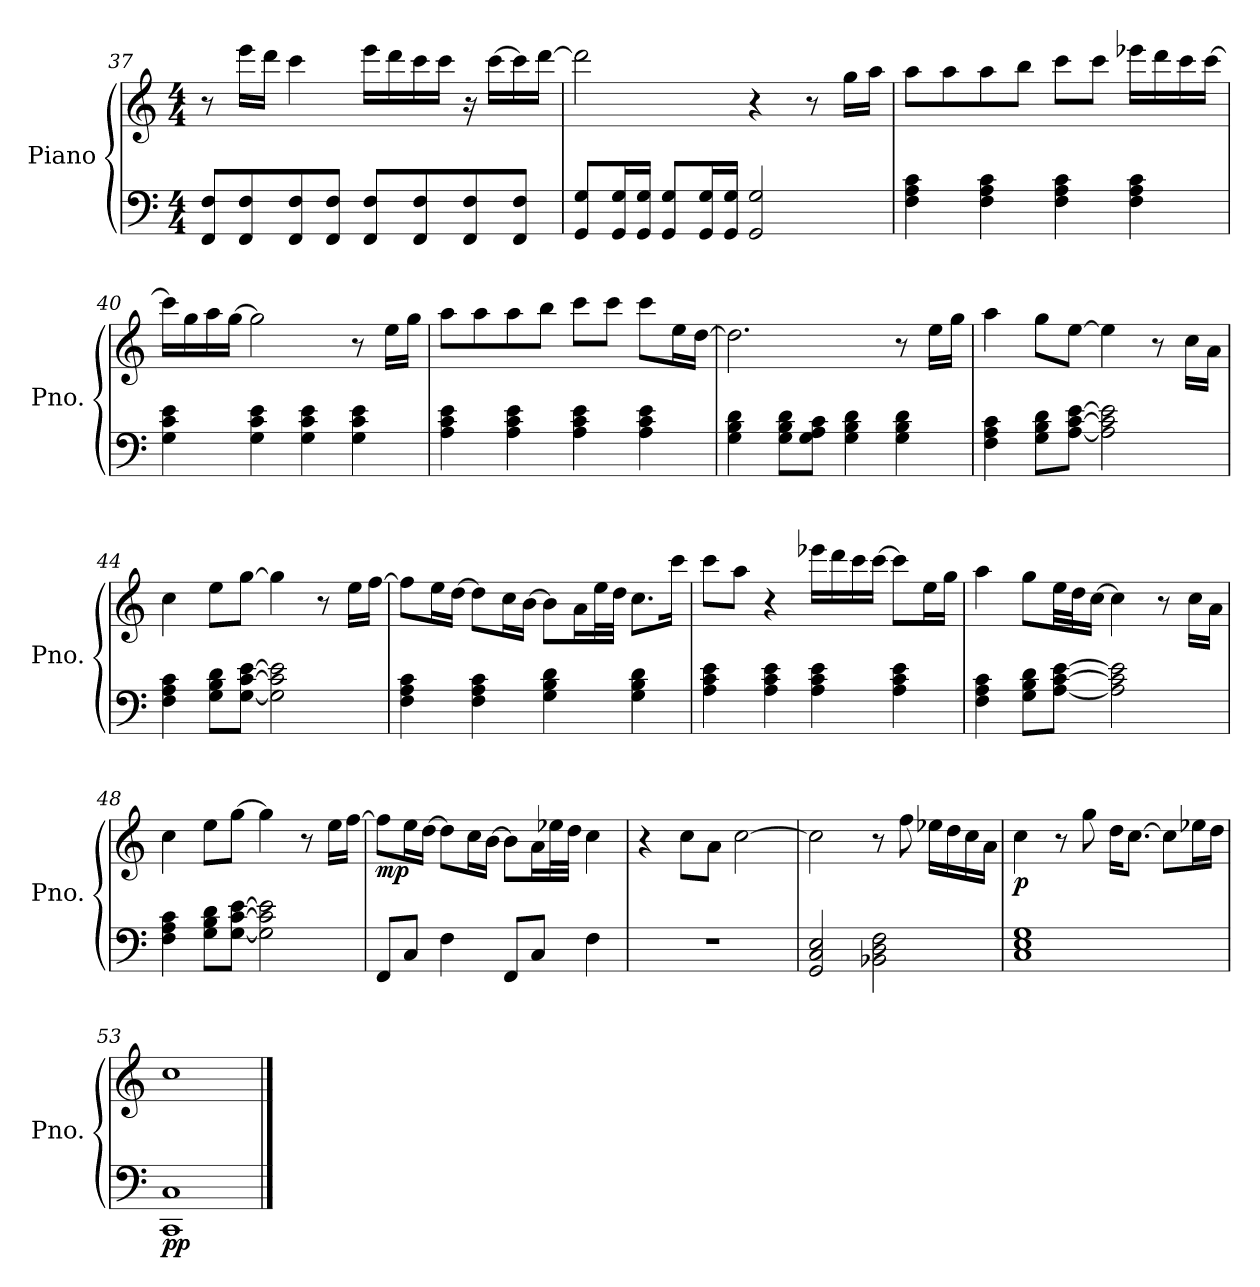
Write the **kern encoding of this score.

**kern	**kern	**dynam
*part1	*part1	*part1
*staff2	*staff1	*staff1/2
*I"Piano	*	*
*I'Pno.	*	*
*clefF4	*clefG2	*
*k[]	*k[]	*
*M4/4	*M4/4	*
=37	=37	=37
8FF/ 8F/L	8r	.
8FF/ 8F/	16eee\LL	.
.	16ddd\JJ	.
8FF/ 8F/	4ccc\	.
8FF/ 8F/J	.	.
8FF/ 8F/L	16eee\LL	.
.	16ddd\	.
8FF/ 8F/	16ccc\	.
.	16ccc\JJ	.
8FF/ 8F/	16r	.
.	[16ccc\LL	.
8FF/ 8F/J	16ccc\]	.
.	[16ddd\JJ	.
!!LO:LB:g=z
=38	=38	=38
8GG/ 8G/L	2ddd\]	.
16GG/ 16G/L	.	.
16GG/ 16G/JJ	.	.
8GG/ 8G/L	.	.
16GG/ 16G/L	.	.
16GG/ 16G/JJ	.	.
2GG/ 2G/	4r	.
.	8r	.
.	16gg\LL	.
.	16aa\JJ	.
=39	=39	=39
4F\ 4A\ 4c\	8aa\L	.
.	8aa\	.
4F\ 4A\ 4c\	8aa\	.
.	8bb\J	.
4F\ 4A\ 4c\	8ccc\L	.
.	8ccc\J	.
4F\ 4A\ 4c\	16eee-X\LL	.
.	16ddd\	.
.	16ccc\	.
.	[16ccc\JJ	.
=40	=40	=40
4G\ 4c\ 4e\	16ccc\LL]	.
.	16gg\	.
.	16aa\	.
.	[16gg\JJ	.
4G\ 4c\ 4e\	2gg\]	.
4G\ 4c\ 4e\	.	.
4G\ 4c\ 4e\	8r	.
.	16ee\LL	.
.	16gg\JJ	.
!!LO:PB:g=z
=41	=41	=41
4A\ 4c\ 4e\	8aa\L	.
.	8aa\	.
4A\ 4c\ 4e\	8aa\	.
.	8bb\J	.
4A\ 4c\ 4e\	8ccc\L	.
.	8ccc\J	.
4A\ 4c\ 4e\	8ccc\L	.
.	16ee\L	.
.	[16dd\JJ	.
=42	=42	=42
4G\ 4B\ 4d\	2.dd\]	.
8G\ 8B\ 8d\L	.	.
8G\ 8A\ 8c\J	.	.
4G\ 4B\ 4d\	.	.
4G\ 4B\ 4d\	8r	.
.	16ee\LL	.
.	16gg\JJ	.
=43	=43	=43
4F\ 4A\ 4c\	4aa\	.
8G\ 8B\ 8d\L	8gg\L	.
[8A\ [8c\ [8e\J	[8ee\J	.
2A\] 2c\] 2e\]	4ee\]	.
.	8r	.
.	16cc\LL	.
.	16a\JJ	.
!!LO:LB:g=z
=44	=44	=44
4F\ 4A\ 4c\	4cc\	.
8G\ 8B\ 8d\L	8ee\L	.
[8G\ [8c\ [8e\J	[8gg\J	.
2G\] 2c\] 2e\]	4gg\]	.
.	8r	.
.	16ee\LL	.
.	[16ff\JJ	.
=45	=45	=45
4F\ 4A\ 4c\	8ff\L]	.
.	16ee\L	.
.	[16dd\JJ	.
4F\ 4A\ 4c\	8dd\L]	.
.	16cc\L	.
.	[16b\JJ	.
4G\ 4B\ 4d\	8b\L]	.
.	16a\L	.
.	32ee\L	.
.	32dd\JJJ	.
4G\ 4B\ 4d\	8.cc\L	.
.	16ccc\Jk	.
=46	=46	=46
4A\ 4c\ 4e\	8ccc\L	.
.	8aa\J	.
4A\ 4c\ 4e\	4r	.
4A\ 4c\ 4e\	16eee-X\LL	.
.	16ddd\	.
.	16ccc\	.
.	[16ccc\JJ	.
4A\ 4c\ 4e\	8ccc\L]	.
.	16ee\L	.
.	16gg\JJ	.
!!LO:LB:g=z
=47	=47	=47
4F\ 4A\ 4c\	4aa\	.
8G\ 8B\ 8d\L	8gg\L	.
[8A\ [8c\ [8e\J	32ee\LL	.
.	32dd\J	.
.	[16cc\JJ	.
2A\] 2c\] 2e\]	4cc\]	.
.	8r	.
.	16cc\LL	.
.	16a\JJ	.
=48	=48	=48
4F\ 4A\ 4c\	4cc\	.
8G\ 8B\ 8d\L	8ee\L	.
[8G\ [8c\ [8e\J	[8gg\J	.
2G\] 2c\] 2e\]	4gg\]	.
.	8r	.
.	16ee\LL	.
.	[16ff\JJ	.
=49	=49	=49
!	!	!LO:DY:b
8FF/L	8ff\L]	mp
8C/J	16ee\L	.
.	[16dd\JJ	.
4F\	8dd\L]	.
.	16cc\L	.
.	[16b\JJ	.
8FF/L	8b\L]	.
8C/J	16a\L	.
.	32ee-X\L	.
.	32dd\JJJ	.
4F\	4cc\	.
=50	=50	=50
1r	4r	.
.	8cc\L	.
.	8a\J	.
.	[2cc\	.
!!LO:LB:g=z
=51	=51	=51
2GG/ 2C/ 2E/	2cc\]	.
2BB-X\ 2D\ 2F\	8r	.
.	8ff\	.
.	16ee-X\LL	.
.	16dd\	.
.	16cc\	.
.	16a\JJ	.
=52	=52	=52
!	!	!LO:DY:b
1C 1E 1G	4cc\	p
.	8r	.
.	8gg\	.
.	16dd\KL	.
.	[8.cc\J	.
.	8cc\L]	.
.	16ee-X\L	.
.	16dd\JJ	.
=53	=53	=53
!	!	!LO:DY:b=2
1CC 1C	1cc	pp
==	==	==
*-	*-	*-
